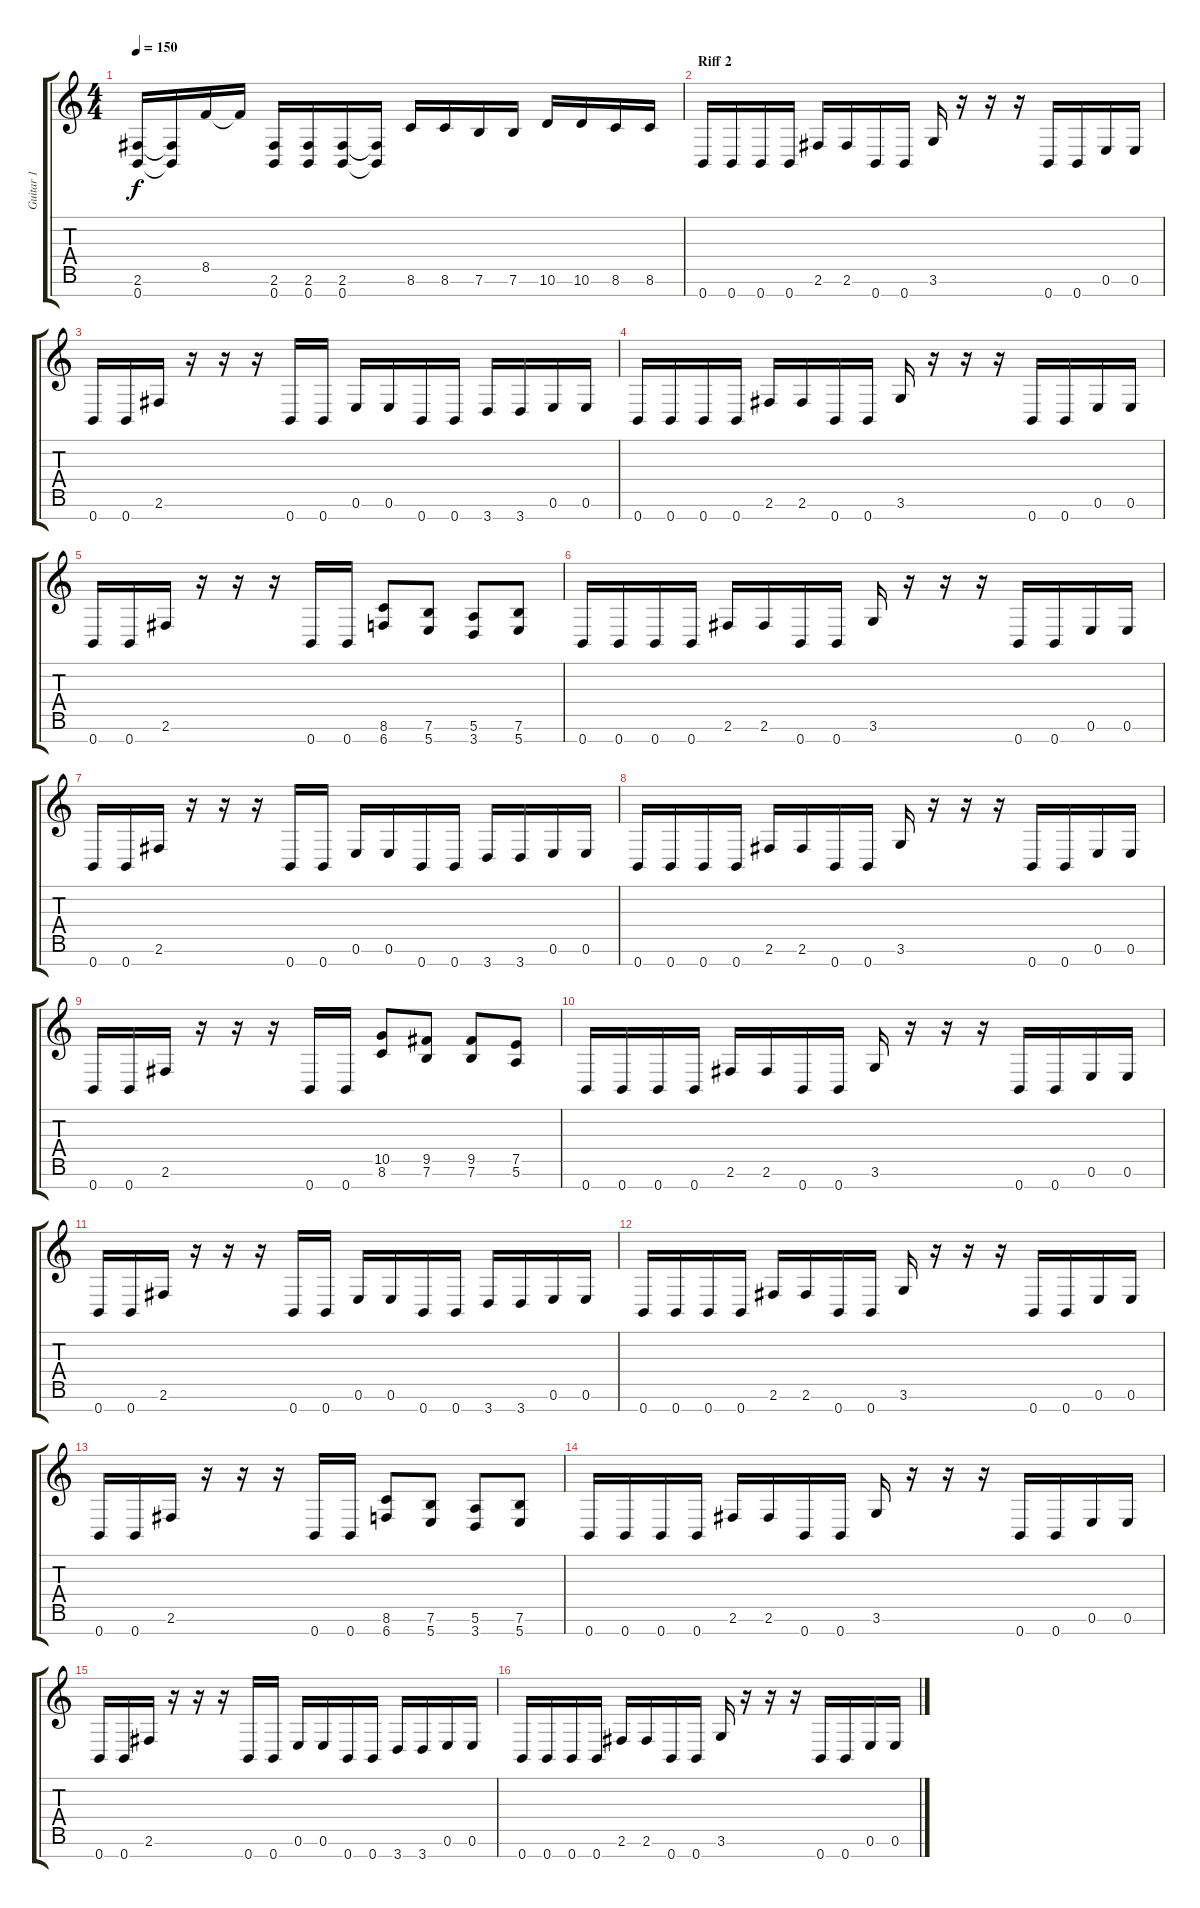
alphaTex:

\track ("Guitar 1" "Guitar 1") {instrument distortionguitar}
\staff {score tabs}
\tuning (E4 B3 G3 D3 A2 E2 B1) {hide}
\ts (4 4)
\tempo 150
\clef g2
\ks c
(2.6 0.7).16{dy f} (2.6{t} 0.7{t}).16 8.5.16 8.5{t}.16 (2.6 0.7).16 (2.6 0.7).16 (2.6 0.7).16 (2.6{t} 0.7{t}).16 8.6.16 8.6.16 7.6.16 7.6.16 10.6.16 10.6.16 8.6.16 8.6.16 |
\section ("" "Riff 2")
0.7.16 0.7.16 0.7.16 0.7.16 2.6.16 2.6.16 0.7.16 0.7.16 3.6.16 r.16 r.16 r.16 0.7.16 0.7.16 0.6.16 0.6.16 |
0.7.16 0.7.16 2.6.16 r.16 r.16 r.16 0.7.16 0.7.16 0.6.16 0.6.16 0.7.16 0.7.16 3.7.16 3.7.16 0.6.16 0.6.16 |
0.7.16 0.7.16 0.7.16 0.7.16 2.6.16 2.6.16 0.7.16 0.7.16 3.6.16 r.16 r.16 r.16 0.7.16 0.7.16 0.6.16 0.6.16 |
0.7.16 0.7.16 2.6.16 r.16 r.16 r.16 0.7.16 0.7.16 (8.6 6.7).8 (7.6 5.7).8 (5.6 3.7).8 (7.6 5.7).8 |
0.7.16 0.7.16 0.7.16 0.7.16 2.6.16 2.6.16 0.7.16 0.7.16 3.6.16 r.16 r.16 r.16 0.7.16 0.7.16 0.6.16 0.6.16 |
0.7.16 0.7.16 2.6.16 r.16 r.16 r.16 0.7.16 0.7.16 0.6.16 0.6.16 0.7.16 0.7.16 3.7.16 3.7.16 0.6.16 0.6.16 |
0.7.16 0.7.16 0.7.16 0.7.16 2.6.16 2.6.16 0.7.16 0.7.16 3.6.16 r.16 r.16 r.16 0.7.16 0.7.16 0.6.16 0.6.16 |
0.7.16 0.7.16 2.6.16 r.16 r.16 r.16 0.7.16 0.7.16 (10.5 8.6).8 (9.5 7.6).8 (9.5 7.6).8 (7.5 5.6).8 |
0.7.16 0.7.16 0.7.16 0.7.16 2.6.16 2.6.16 0.7.16 0.7.16 3.6.16 r.16 r.16 r.16 0.7.16 0.7.16 0.6.16 0.6.16 |
0.7.16 0.7.16 2.6.16 r.16 r.16 r.16 0.7.16 0.7.16 0.6.16 0.6.16 0.7.16 0.7.16 3.7.16 3.7.16 0.6.16 0.6.16 |
0.7.16 0.7.16 0.7.16 0.7.16 2.6.16 2.6.16 0.7.16 0.7.16 3.6.16 r.16 r.16 r.16 0.7.16 0.7.16 0.6.16 0.6.16 |
0.7.16 0.7.16 2.6.16 r.16 r.16 r.16 0.7.16 0.7.16 (8.6 6.7).8 (7.6 5.7).8 (5.6 3.7).8 (7.6 5.7).8 |
0.7.16 0.7.16 0.7.16 0.7.16 2.6.16 2.6.16 0.7.16 0.7.16 3.6.16 r.16 r.16 r.16 0.7.16 0.7.16 0.6.16 0.6.16 |
0.7.16 0.7.16 2.6.16 r.16 r.16 r.16 0.7.16 0.7.16 0.6.16 0.6.16 0.7.16 0.7.16 3.7.16 3.7.16 0.6.16 0.6.16 |
0.7.16 0.7.16 0.7.16 0.7.16 2.6.16 2.6.16 0.7.16 0.7.16 3.6.16 r.16 r.16 r.16 0.7.16 0.7.16 0.6.16 0.6.16
